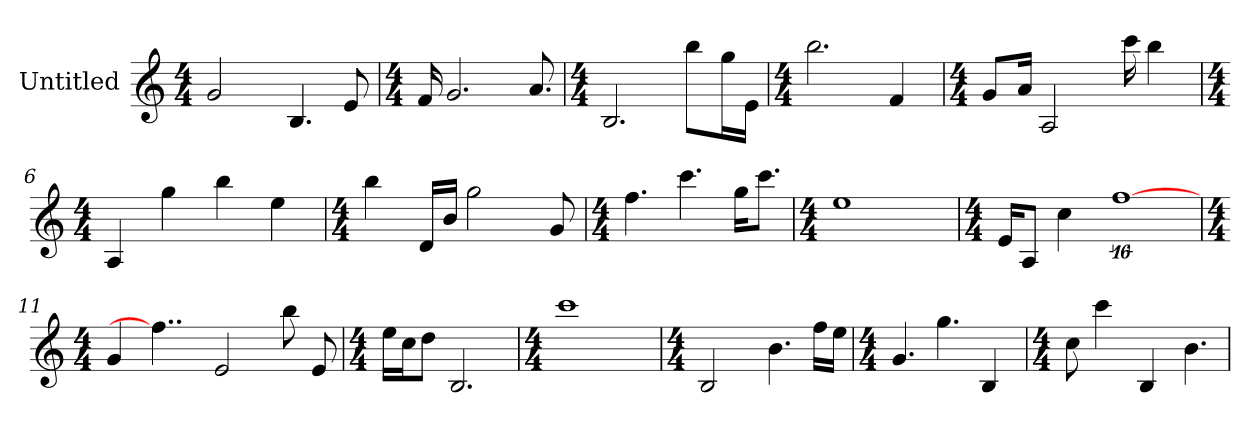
**kern
*part1
*staff1
*I"Untitled
*k[]
*C:
*M4/4
=1
2g
!LO:N:vis=4.
4B
8e
=2
*k[]
*C:
*M4/4
16f
!LO:N:vis=2.
2g
!LO:N:vis=8.
8a
=3
*k[]
*C:
*M4/4
!LO:N:vis=2.
2B
8bbL
16ggL
16eJJ
=4
*k[]
*C:
*M4/4
!LO:N:vis=2.
2bb
4f
=5
*k[]
*C:
*M4/4
8gL
16aJk
2A
16ccc
4bb
=6
*k[]
*C:
*M4/4
4A
4gg
4bb
4ee
=7
*k[]
*C:
*M4/4
4bb
16dLL
16bJJ
2gg
8g
=8
*k[]
*C:
*M4/4
!LO:N:vis=4.
4ff
!LO:N:vis=4.
4ccc
16ggKL
!LO:N:vis=8.
8cccJ
=9
*k[]
*C:
*M4/4
1ee
=10
*k[]
*C:
*M4/4
16eKL
8AJ
4cc
[16%9ff
=11
*k[]
*C:
*M4/4
4g
4..ff]
2e
8bb
8e
=12
*k[]
*C:
*M4/4
16eeLL
16ccJ
8ddJ
!LO:N:vis=2.
2B
=13
*k[]
*C:
*M4/4
1ccc
=14
*k[]
*C:
*M4/4
2B
!LO:N:vis=4.
4b
16ffLL
16eeJJ
=15
*k[]
*C:
*M4/4
!LO:N:vis=4.
4g
!LO:N:vis=4.
4gg
4B
=16
*k[]
*C:
*M4/4
8cc
4ccc
4B
!LO:N:vis=4.
4b
=
*-
